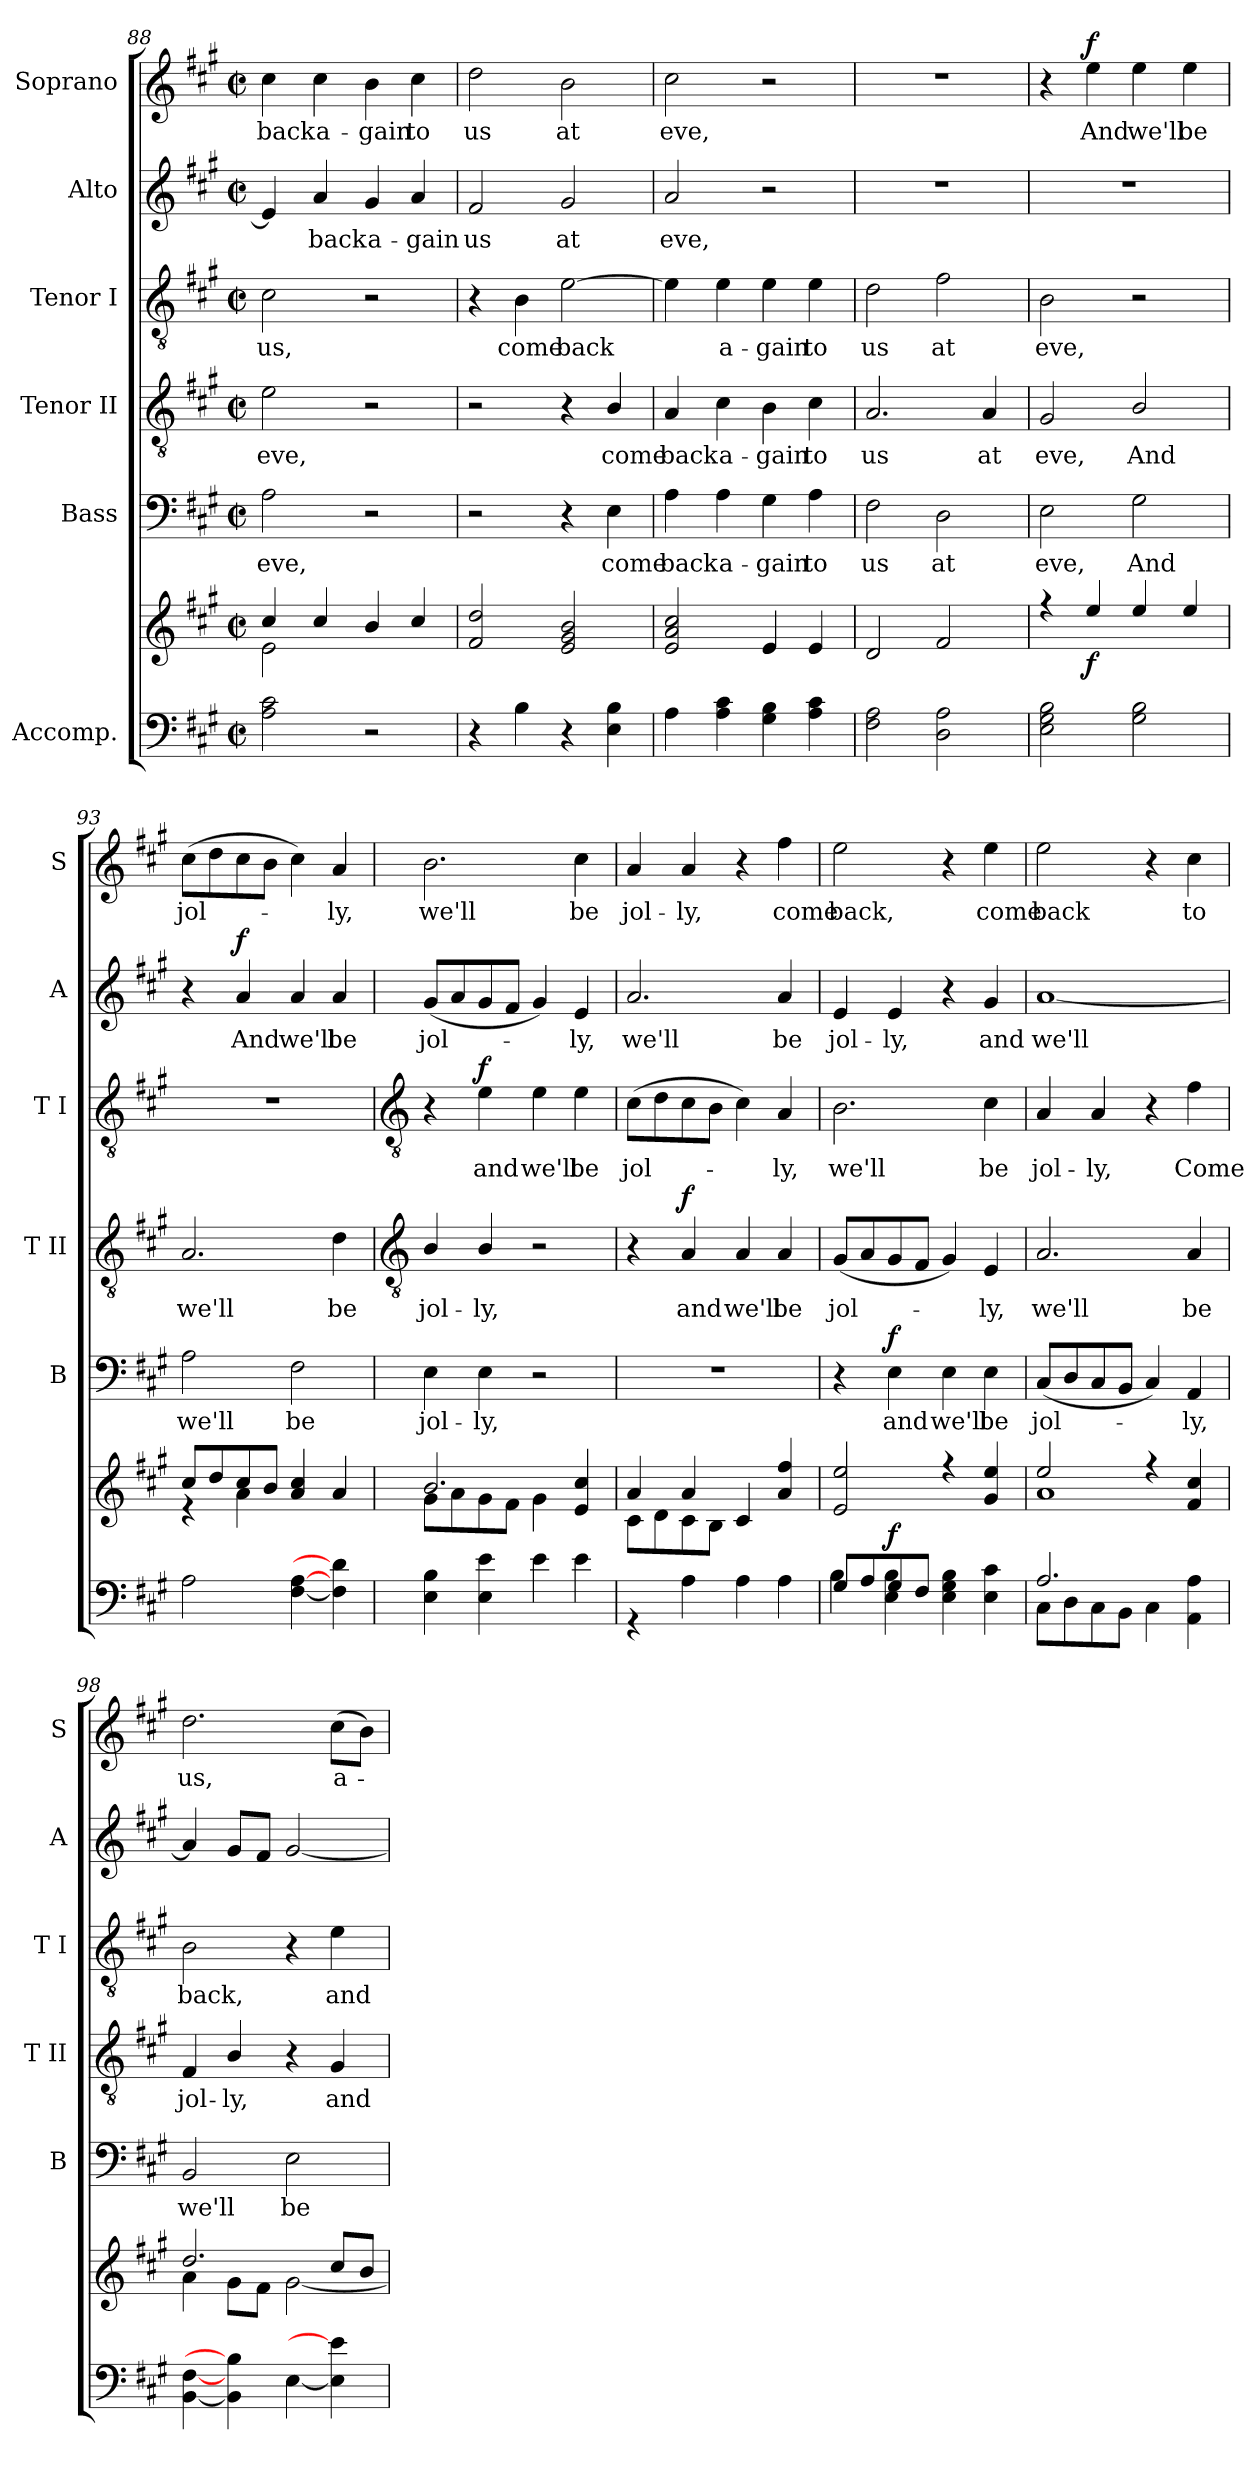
**kern	**kern	**dynam	**kern	**text	**dynam	**kern	**text	**dynam	**kern	**text	**dynam	**kern	**text	**dynam	**kern	**text	**dynam
*part6	*part6	*part6	*part5	*part5	*part5	*part4	*part4	*part4	*part3	*part3	*part3	*part2	*part2	*part2	*part1	*part1	*part1
*staff7	*staff6	*staff6/7	*staff5	*staff5	*staff5	*staff4	*staff4	*staff4	*staff3	*staff3	*staff3	*staff2	*staff2	*staff2	*staff1	*staff1	*staff1
*I"Accomp.	*	*	*I"Bass	*	*	*I"Tenor II	*	*	*I"Tenor I	*	*	*I"Alto	*	*	*I"Soprano	*	*
*	*	*	*I'B	*	*	*I'T II	*	*	*I'T I	*	*	*I'A	*	*	*I'S	*	*
!!LO:LB:g=z
*clefF4	*clefG2	*	*clefF4	*	*	*clefGv2	*	*	*clefGv2	*	*	*clefG2	*	*	*clefG2	*	*
*k[f#c#g#]	*k[f#c#g#]	*	*k[f#c#g#]	*	*	*k[f#c#g#]	*	*	*k[f#c#g#]	*	*	*k[f#c#g#]	*	*	*k[f#c#g#]	*	*
*A:	*A:	*	*A:	*	*	*A:	*	*	*A:	*	*	*A:	*	*	*A:	*	*
*M2/2	*M2/2	*	*M2/2	*	*	*M2/2	*	*	*M2/2	*	*	*M2/2	*	*	*M2/2	*	*
*met(c|)	*met(c|)	*	*met(c|)	*	*	*met(c|)	*	*	*met(c|)	*	*	*met(c|)	*	*	*met(c|)	*	*
=88	=88	=88	=88	=88	=88	=88	=88	=88	=88	=88	=88	=88	=88	=88	=88	=88	=88
*	*^	*	*	*	*	*	*	*	*	*	*	*	*	*	*	*	*
!	!	!	!	!	!LO:LY:b	!	!	!LO:LY:b	!	!	!LO:LY:b	!	!	!	!	!	!LO:LY:b	!
2A 2c#	4cc#/	2e\	.	2A	eve,	.	2e	eve,	.	2c#	us,	.	4e]	.	.	4cc#	back	.
!	!	!	!	!	!	!	!	!	!	!	!	!	!	!LO:LY:b	!	!	!LO:LY:b	!
.	4cc#/	.	.	.	.	.	.	.	.	.	.	.	4a	back	.	4cc#	a-	.
!	!	!	!	!	!	!	!	!	!	!	!	!	!	!LO:LY:b	!	!	!LO:LY:b	!
2r	4b/	2ryy	.	2r	.	.	2r	.	.	2r	.	.	4g#	a-	.	4b	-gain	.
!	!	!	!	!	!	!	!	!	!	!	!	!	!	!LO:LY:b	!	!	!LO:LY:b	!
.	4cc#/	.	.	.	.	.	.	.	.	.	.	.	4a	-gain	.	4cc#	to	.
=89	=89	=89	=89	=89	=89	=89	=89	=89	=89	=89	=89	=89	=89	=89	=89	=89	=89	=89
!	!	!	!	!	!	!	!	!	!	!	!	!	!	!LO:LY:b	!	!	!LO:LY:b	!
4r	2f#/ 2dd/	1ryy	.	2r	.	.	2r	.	.	4r	.	.	2f#	us	.	2dd	us	.
!	!	!	!	!	!	!	!	!	!	!	!LO:LY:b	!	!	!	!	!	!	!
4B	.	.	.	.	.	.	.	.	.	4B	come	.	.	.	.	.	.	.
!	!	!	!	!	!	!	!	!	!	!	!LO:LY:b	!	!	!LO:LY:b	!	!	!LO:LY:b	!
4r	2e/ 2g#/ 2b/	.	.	4r	.	.	4r	.	.	[2e	back	.	2g#	at	.	2b	at	.
!	!	!	!	!	!LO:LY:b	!	!	!LO:LY:b	!	!	!	!	!	!	!	!	!	!
4E 4B	.	.	.	4E	come	.	4B/	come	.	.	.	.	.	.	.	.	.	.
=90	=90	=90	=90	=90	=90	=90	=90	=90	=90	=90	=90	=90	=90	=90	=90	=90	=90	=90
!	!	!	!	!	!LO:LY:b	!	!	!LO:LY:b	!	!	!	!	!	!LO:LY:b	!	!	!LO:LY:b	!
4A	2e/ 2a/ 2cc#/	1ryy	.	4A	back	.	4A	back	.	4e]	.	.	2a	eve,	.	2cc#	eve,	.
!	!	!	!	!	!LO:LY:b	!	!	!LO:LY:b	!	!	!LO:LY:b	!	!	!	!	!	!	!
4A 4c#	.	.	.	4A	a-	.	4c#	a-	.	4e	a-	.	.	.	.	.	.	.
!	!	!	!	!	!LO:LY:b	!	!	!LO:LY:b	!	!	!LO:LY:b	!	!	!	!	!	!	!
4G# 4B	4e/	.	.	4G#	-gain	.	4B	-gain	.	4e	-gain	.	2r	.	.	2r	.	.
!	!	!	!	!	!LO:LY:b	!	!	!LO:LY:b	!	!	!LO:LY:b	!	!	!	!	!	!	!
4A 4c#	4e/	.	.	4A	to	.	4c#	to	.	4e	to	.	.	.	.	.	.	.
=91	=91	=91	=91	=91	=91	=91	=91	=91	=91	=91	=91	=91	=91	=91	=91	=91	=91	=91
!	!	!	!	!	!LO:LY:b	!	!	!LO:LY:b	!	!	!LO:LY:b	!	!	!	!	!	!	!
2F# 2A	2d/	1ryy	.	2F#	us	.	2.A	us	.	2d	us	.	1r	.	.	1r	.	.
!	!	!	!	!	!LO:LY:b	!	!	!	!	!	!LO:LY:b	!	!	!	!	!	!	!
2D 2A	2f#/	.	.	2D	at	.	.	.	.	2f#	at	.	.	.	.	.	.	.
!	!	!	!	!	!	!	!	!LO:LY:b	!	!	!	!	!	!	!	!	!	!
.	.	.	.	.	.	.	4A	at	.	.	.	.	.	.	.	.	.	.
=92	=92	=92	=92	=92	=92	=92	=92	=92	=92	=92	=92	=92	=92	=92	=92	=92	=92	=92
!	!	!	!	!	!LO:LY:b	!	!	!LO:LY:b	!	!	!LO:LY:b	!	!	!	!	!	!	!
2E 2G# 2B	4r	1ryy	.	2E	eve,	.	2G#	eve,	.	2B	eve,	.	1r	.	.	4r	.	.
!	!	!	!LO:DY:b	!	!	!	!	!	!	!	!	!	!	!	!	!	!LO:LY:b	!LO:DY:b
.	4ee/	.	f	.	.	.	.	.	.	.	.	.	.	.	.	4ee	And	f
!	!	!	!	!	!LO:LY:b	!	!	!LO:LY:b	!	!	!	!	!	!	!	!	!LO:LY:b	!
2G# 2B	4ee/	.	.	2G#	And	.	2B/	And	.	2r	.	.	.	.	.	4ee	we'll	.
!	!	!	!	!	!	!	!	!	!	!	!	!	!	!	!	!	!LO:LY:b	!
.	4ee/	.	.	.	.	.	.	.	.	.	.	.	.	.	.	4ee	be	.
=93	=93	=93	=93	=93	=93	=93	=93	=93	=93	=93	=93	=93	=93	=93	=93	=93	=93	=93
!	!	!	!	!	!LO:LY:b	!	!	!LO:LY:b	!	!	!	!	!	!	!	!	!LO:LY:b	!
2A	8cc#/L	4r	.	2A	we'll	.	2.A	we'll	.	1r	.	.	4r	.	.	(>8cc#L	jol-	.
.	8dd/	.	.	.	.	.	.	.	.	.	.	.	.	.	.	8dd	.	.
!	!	!	!	!	!	!	!	!	!	!	!	!	!	!LO:LY:b	!LO:DY:b	!	!	!
.	8cc#/	4a\	.	.	.	.	.	.	.	.	.	.	4a	And	f	8cc#	.	.
.	8b/J	.	.	.	.	.	.	.	.	.	.	.	.	.	.	8bJ	.	.
!	!	!	!	!	!LO:LY:b	!	!	!	!	!	!	!	!	!LO:LY:b	!	!	!	!
[4F# [4A	4a/ 4cc#/	2ryy	.	2F#	be	.	.	.	.	.	.	.	4a	we'll	.	4cc#)	.	.
!	!	!	!	!	!	!	!	!LO:LY:b	!	!	!	!	!	!LO:LY:b	!	!	!LO:LY:b	!
4F#] 4d]	4a/	.	.	.	.	.	4d	be	.	.	.	.	4a	be	.	4a	ly,	.
!!LO:LB:g=z
=94	=94	=94	=94	=94	=94	=94	=94	=94	=94	=94	=94	=94	=94	=94	=94	=94	=94	=94
*	*	*	*	*	*	*	*clefGv2	*	*	*clefGv2	*	*	*	*	*	*	*	*
*^	*	*	*	*	*	*	*	*	*	*	*	*	*	*	*	*	*	*
!	!	!	!	!	!	!LO:LY:b	!	!	!LO:LY:b	!	!	!	!	!	!LO:LY:b	!	!	!LO:LY:b	!
1ryy	4E\ 4B\	2.b/	8g#\L	.	4E	jol-	.	4B/	jol-	.	4r	.	.	(<8g#L	jol-	.	2.b	we'll	.
.	.	.	8a\	.	.	.	.	.	.	.	.	.	.	8a	.	.	.	.	.
!	!	!	!	!	!	!LO:LY:b	!	!	!LO:LY:b	!	!	!LO:LY:b	!LO:DY:b	!	!	!	!	!	!
.	4E\ 4e\	.	8g#\	.	4E	-ly,	.	4B/	-ly,	.	4e	and	f	8g#	.	.	.	.	.
.	.	.	8f#\J	.	.	.	.	.	.	.	.	.	.	8f#J	.	.	.	.	.
!	!	!	!	!	!	!	!	!	!	!	!	!LO:LY:b	!	!	!	!	!	!	!
.	4e\	.	4g#\	.	2r	.	.	2r	.	.	4e	we'll	.	4g#)	.	.	.	.	.
!	!	!	!	!	!	!	!	!	!	!	!	!LO:LY:b	!	!	!LO:LY:b	!	!	!LO:LY:b	!
.	4e\	4e/ 4cc#/	4ryy	.	.	.	.	.	.	.	4e	be	.	4e	ly,	.	4cc#	be	.
=95	=95	=95	=95	=95	=95	=95	=95	=95	=95	=95	=95	=95	=95	=95	=95	=95	=95	=95	=95
!	!	!	!	!	!	!	!	!	!	!	!	!LO:LY:b	!	!	!LO:LY:b	!	!	!LO:LY:b	!
1ryy	4r	4a/	8c#\L	.	1r	.	.	4r	.	.	(>8c#L	jol-	.	2.a	we'll	.	4a	jol-	.
.	.	.	8d\	.	.	.	.	.	.	.	8d	.	.	.	.	.	.	.	.
!	!	!	!	!	!	!	!	!	!LO:LY:b	!LO:DY:b	!	!	!	!	!	!	!	!LO:LY:b	!
.	4A\	4a/	8c#\	.	.	.	.	4A	and	f	8c#	.	.	.	.	.	4a	-ly,	.
.	.	.	8B\J	.	.	.	.	.	.	.	8BJ	.	.	.	.	.	.	.	.
!	!	!	!	!	!	!	!	!	!LO:LY:b	!	!	!	!	!	!	!	!	!	!
.	4A\	4c#/	2ryy	.	.	.	.	4A	we'll	.	4c#)	.	.	.	.	.	4r	.	.
!	!	!	!	!	!	!	!	!	!LO:LY:b	!	!	!LO:LY:b	!	!	!LO:LY:b	!	!	!LO:LY:b	!
.	4A\	4a/ 4ff#/	.	.	.	.	.	4A	be	.	4A	ly,	.	4a	be	.	4ff#	come	.
=96	=96	=96	=96	=96	=96	=96	=96	=96	=96	=96	=96	=96	=96	=96	=96	=96	=96	=96	=96
!	!	!	!	!	!	!	!	!	!LO:LY:b	!	!	!LO:LY:b	!	!	!LO:LY:b	!	!	!LO:LY:b	!
8G#/L	4B\	2e/ 2ee/	1ryy	.	4r	.	.	(<8G#L	jol-	.	2.B	we'll	.	4e	jol-	.	2ee	back,	.
8A/	.	.	.	.	.	.	.	8A	.	.	.	.	.	.	.	.	.	.	.
!	!	!	!	!LO:DY:a=2	!	!LO:LY:b	!LO:DY:b	!	!	!	!	!	!	!	!LO:LY:b	!	!	!	!
8G#/	4E\ 4B\	.	.	f	4E	and	f	8G#	.	.	.	.	.	4e	-ly,	.	.	.	.
8F#/J	.	.	.	.	.	.	.	8F#J	.	.	.	.	.	.	.	.	.	.	.
!	!	!	!	!	!	!LO:LY:b	!	!	!	!	!	!	!	!	!	!	!	!	!
2ryy	4E\ 4G#\ 4B\	4r	.	.	4E	we'll	.	4G#)	.	.	.	.	.	4r	.	.	4r	.	.
!	!	!	!	!	!	!LO:LY:b	!	!	!LO:LY:b	!	!	!LO:LY:b	!	!	!LO:LY:b	!	!	!LO:LY:b	!
.	4E\ 4c#\	4g#/ 4ee/	.	.	4E	be	.	4E	ly,	.	4c#	be	.	4g#	and	.	4ee	come	.
=97	=97	=97	=97	=97	=97	=97	=97	=97	=97	=97	=97	=97	=97	=97	=97	=97	=97	=97	=97
!	!	!	!	!	!	!LO:LY:b	!	!	!LO:LY:b	!	!	!LO:LY:b	!	!	!LO:LY:b	!	!	!LO:LY:b	!
2.A/	8C#\L	2ee/	1a\	.	(<8C#L	jol-	.	2.A	we'll	.	4A	jol-	.	[1a	we'll	.	2ee	back	.
.	8D\	.	.	.	8D	.	.	.	.	.	.	.	.	.	.	.	.	.	.
!	!	!	!	!	!	!	!	!	!	!	!	!LO:LY:b	!	!	!	!	!	!	!
.	8C#\	.	.	.	8C#	.	.	.	.	.	4A	-ly,	.	.	.	.	.	.	.
.	8BB\J	.	.	.	8BBJ	.	.	.	.	.	.	.	.	.	.	.	.	.	.
.	4C#\	4r	.	.	4C#)	.	.	.	.	.	4r	.	.	.	.	.	4r	.	.
!	!	!	!	!	!	!LO:LY:b	!	!	!LO:LY:b	!	!	!LO:LY:b	!	!	!	!	!	!LO:LY:b	!
4ryy	4AA\ 4A\	4f#/ 4cc#/	.	.	4AA	ly,	.	4A	be	.	4f#	Come	.	.	.	.	4cc#	to	.
=98	=98	=98	=98	=98	=98	=98	=98	=98	=98	=98	=98	=98	=98	=98	=98	=98	=98	=98	=98
!	!	!	!	!	!	!LO:LY:b	!	!	!LO:LY:b	!	!	!LO:LY:b	!	!	!	!	!	!LO:LY:b	!
1ryy	[4BB\ [4F#\	2.dd/	4a\	.	2BB	we'll	.	4F#	jol-	.	2B	back,	.	4a]	.	.	2.dd	us,	.
!	!	!	!	!	!	!	!	!	!LO:LY:b	!	!	!	!	!	!	!	!	!	!
.	4BB\] 4B\]	.	8g#\L	.	.	.	.	4B/	-ly,	.	.	.	.	8g#L	.	.	.	.	.
.	.	.	8f#\J	.	.	.	.	.	.	.	.	.	.	8f#J	.	.	.	.	.
!	!	!	!	!	!	!LO:LY:b	!	!	!	!	!	!	!	!	!	!	!	!	!
.	[4E\	.	[2g#\	.	2E	be	.	4r	.	.	4r	.	.	[2g#	.	.	.	.	.
!	!	!	!	!	!	!	!	!	!LO:LY:b	!	!	!LO:LY:b	!	!	!	!	!	!LO:LY:b	!
.	4E\] 4e\]	8cc#/L	.	.	.	.	.	4G#	and	.	4e	and	.	.	.	.	(>8cc#L	a-	.
.	.	8b/J	.	.	.	.	.	.	.	.	.	.	.	.	.	.	8bJ)	.	.
*v	*v	*	*	*	*	*	*	*	*	*	*	*	*	*	*	*	*	*	*
*	*v	*v	*	*	*	*	*	*	*	*	*	*	*	*	*	*	*	*
=	=	=	=	=	=	=	=	=	=	=	=	=	=	=	=	=	=
*-	*-	*-	*-	*-	*-	*-	*-	*-	*-	*-	*-	*-	*-	*-	*-	*-	*-
